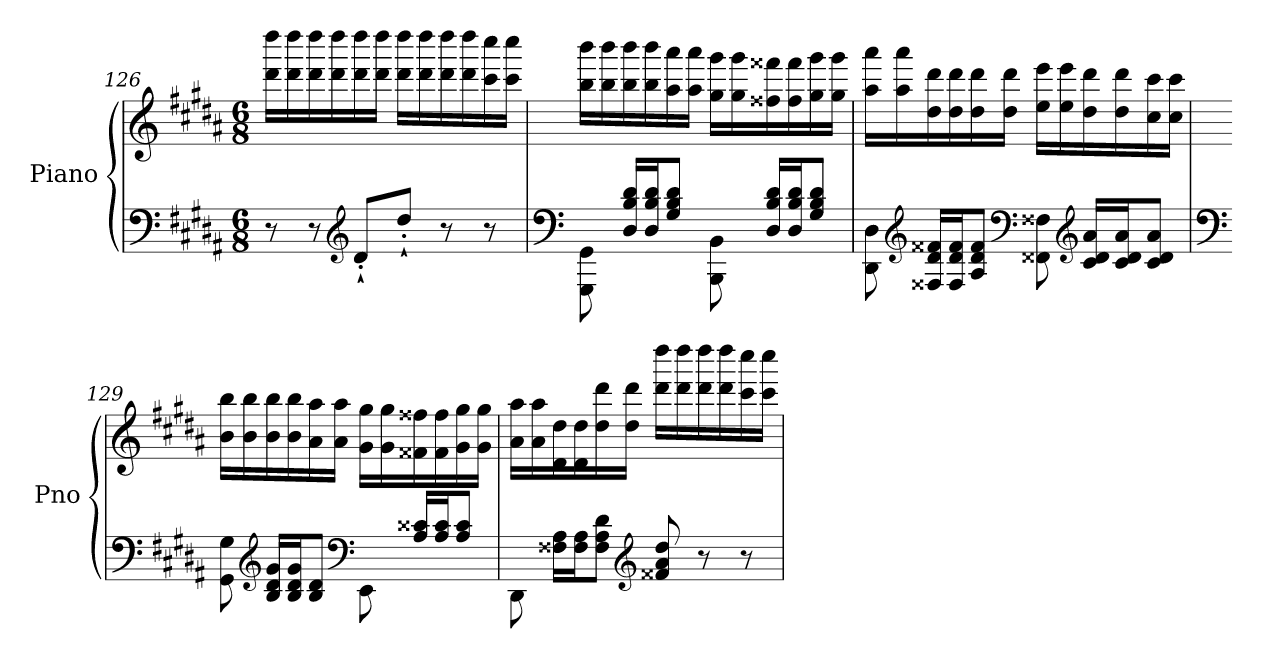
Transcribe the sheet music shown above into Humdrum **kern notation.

**kern	**kern
*part1	*part1
*staff2	*staff1
*I"Piano	*
*I'Pno	*
*clefF4	*clefG2
*k[f#c#g#d#a#]	*k[f#c#g#d#a#]
*M6/8	*M6/8
=126	=126
8r	16ddd#\ 16dddd#\LL
.	16ddd#\ 16dddd#\
8r	16ddd#\ 16dddd#\
.	16ddd#\ 16dddd#\
*clefG2	*
8d#'`/L	16ddd#\ 16dddd#\
.	16ddd#\ 16dddd#\JJ
8dd#'`/J	16ddd#\ 16dddd#\LL
.	16ddd#\ 16dddd#\
8r	16ddd#\ 16dddd#\
.	16ddd#\ 16dddd#\
8r	16ccc#\ 16cccc#\
.	16ccc#\ 16cccc#\JJ
=127	=127
*clefF4	*
8GGG#\ 8GG#\	16bb\ 16bbb\LL
.	16bb\ 16bbb\
16D#/ 16B/ 16d#/LL	16bb\ 16bbb\
16D#/ 16B/ 16d#/J	16bb\ 16bbb\
8G#/ 8B/ 8d#/J	16aa#\ 16aaa#\
.	16aa#\ 16aaa#\JJ
8BBB\ 8BB\	16gg#\ 16ggg#\LL
.	16gg#\ 16ggg#\
16D#/ 16B/ 16d#/LL	16ff##X\ 16fff##X\
16D#/ 16B/ 16d#/J	16ff##\ 16fff##\
8G#/ 8B/ 8d#/J	16gg#\ 16ggg#\
.	16gg#\ 16ggg#\JJ
!!LO:LB:g=z
=128	=128
8DD#\ 8D#\	16aa#\ 16aaa#\LL
.	16aa#\ 16aaa#\
*clefG2	*
16F##X/ 16d#/ 16f##X/LL	16dd#\ 16ddd#\
16F##/ 16d#/ 16f##/J	16dd#\ 16ddd#\
8A#/ 8d#/ 8f##/J	16dd#\ 16ddd#\
.	16dd#\ 16ddd#\JJ
*clefF4	*
8FF##X\ 8F##X\	16ee\ 16eee\LL
.	16ee\ 16eee\
*clefG2	*
16c#/ 16d#/ 16a#/LL	16dd#\ 16ddd#\
16c#/ 16d#/ 16a#/J	16dd#\ 16ddd#\
8c#/ 8d#/ 8a#/J	16cc#\ 16ccc#\
.	16cc#\ 16ccc#\JJ
=129	=129
*clefF4	*
8GG#\ 8G#\	16b\ 16bb\LL
.	16b\ 16bb\
*clefG2	*
16B/ 16d#/ 16g#/LL	16b\ 16bb\
16B/ 16d#/ 16g#/J	16b\ 16bb\
8B/ 8d#/J	16a#\ 16aa#\
.	16a#\ 16aa#\JJ
*clefF4	*
8EE\	16g#\ 16gg#\LL
.	16g#\ 16gg#\
16A#/ 16c##X/LL	16f##X\ 16ff##X\
16A#/ 16c##/J	16f##\ 16ff##\
8A#/ 8c##/J	16g#\ 16gg#\
.	16g#\ 16gg#\JJ
=130	=130
8DD#\	16a#\ 16aa#\LL
.	16a#\ 16aa#\
16F##X\ 16A#\LL	16d#\ 16dd#\
16F##\ 16A#\J	16d#\ 16dd#\
8F##\ 8A#\ 8d#\J	16dd#\ 16ddd#\
.	16dd#\ 16ddd#\JJ
*clefG2	*
8f##X/ 8a#/ 8dd#/	16ddd#\ 16dddd#\LL
.	16ddd#\ 16dddd#\
8r	16ddd#\ 16dddd#\
.	16ddd#\ 16dddd#\
8r	16ccc#\ 16cccc#\
.	16ccc#\ 16cccc#\JJ
=	=
*-	*-
